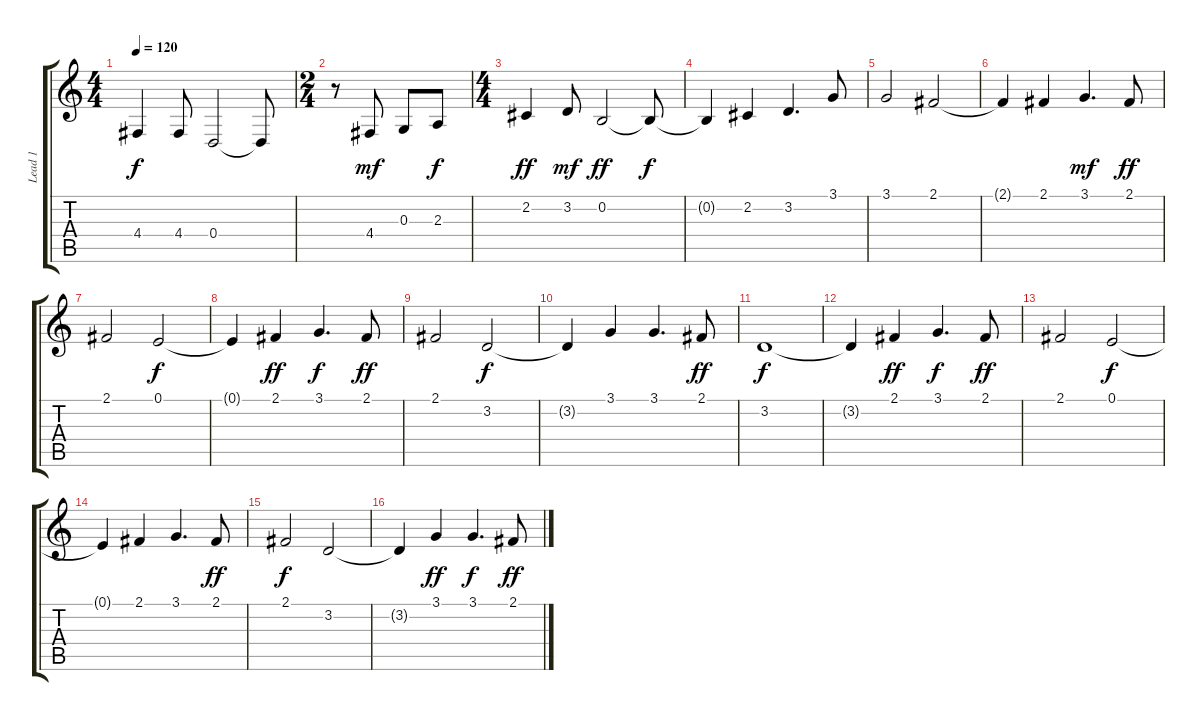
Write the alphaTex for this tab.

\track ("Lead 1" "Lead 1") {instrument lead8bassandlead}
\staff {score tabs}
\tuning (E4 B3 G3 D3 A2 E2) {hide}
\ts (4 4)
\tempo 120
\clef g2
\ks c
4.4.4{dy f} 4.4.8 0.4.2 0.4{t}.8 |
\ts (2 4)
r.8 4.4.8{dy mf} 0.3.8 2.3.8{dy f} |
\ts (4 4)
2.2.4{dy ff} 3.2.8{dy mf} 0.2.2{dy ff} 0.2{t}.8{dy f} |
0.2{t}.4 2.2.4 3.2.4{d} 3.1.8 |
3.1.2 2.1.2 |
2.1{t}.4 2.1.4 3.1.4{d dy mf} 2.1.8{dy ff} |
2.1.2 0.1.2{dy f} |
0.1{t}.4 2.1.4{dy ff} 3.1.4{d dy f} 2.1.8{dy ff} |
2.1.2 3.2.2{dy f} |
3.2{t}.4 3.1.4 3.1.4{d} 2.1.8{dy ff} |
3.2.1{dy f} |
3.2{t}.4 2.1.4{dy ff} 3.1.4{d dy f} 2.1.8{dy ff} |
2.1.2 0.1.2{dy f} |
0.1{t}.4 2.1.4 3.1.4{d} 2.1.8{dy ff} |
2.1.2{dy f} 3.2.2 |
3.2{t}.4 3.1.4{dy ff} 3.1.4{d dy f} 2.1.8{dy ff}
